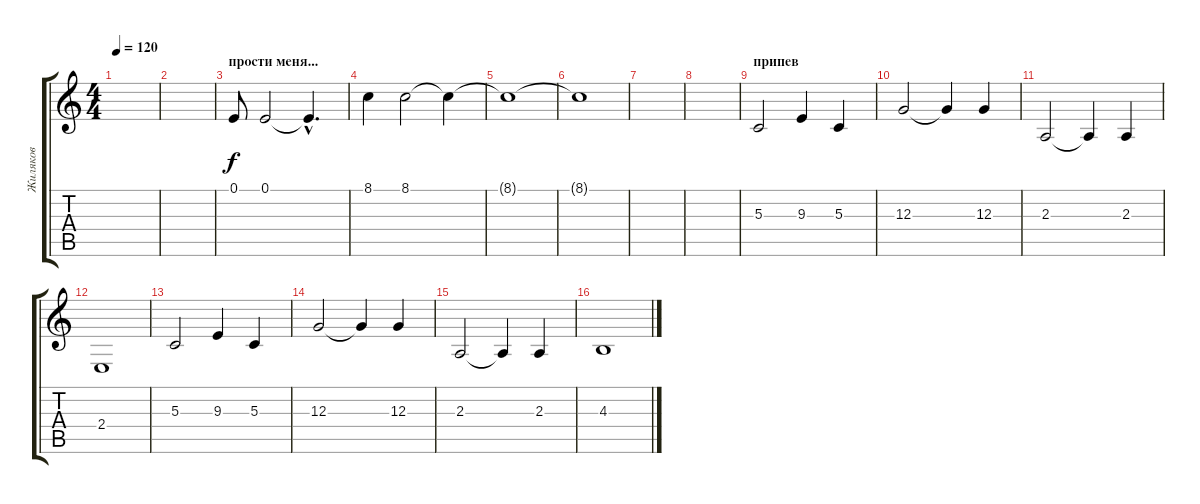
\track ("Жиляков" "Жиляков") {instrument viola}
\staff {score tabs}
\tuning (E4 B3 G3 D3 A2 E2) {hide}
\ts (4 4)
\tempo 120
\clef g2
\ks c
|
|
\section ("" "прости меня...")
0.1.8 0.1.2 0.1{hac t}.4{d} |
8.1.4 8.1.2 8.1{t}.4 |
8.1{t}.1 |
8.1{t}.1 |
|
|
\section ("" "припев")
5.3.2 9.3.4 5.3.4 |
12.3.2 12.3{t}.4 12.3.4 |
2.3.2 2.3{t}.4 2.3.4 |
2.4.1 |
5.3.2 9.3.4 5.3.4 |
12.3.2 12.3{t}.4 12.3.4 |
2.3.2 2.3{t}.4 2.3.4 |
4.3.1
